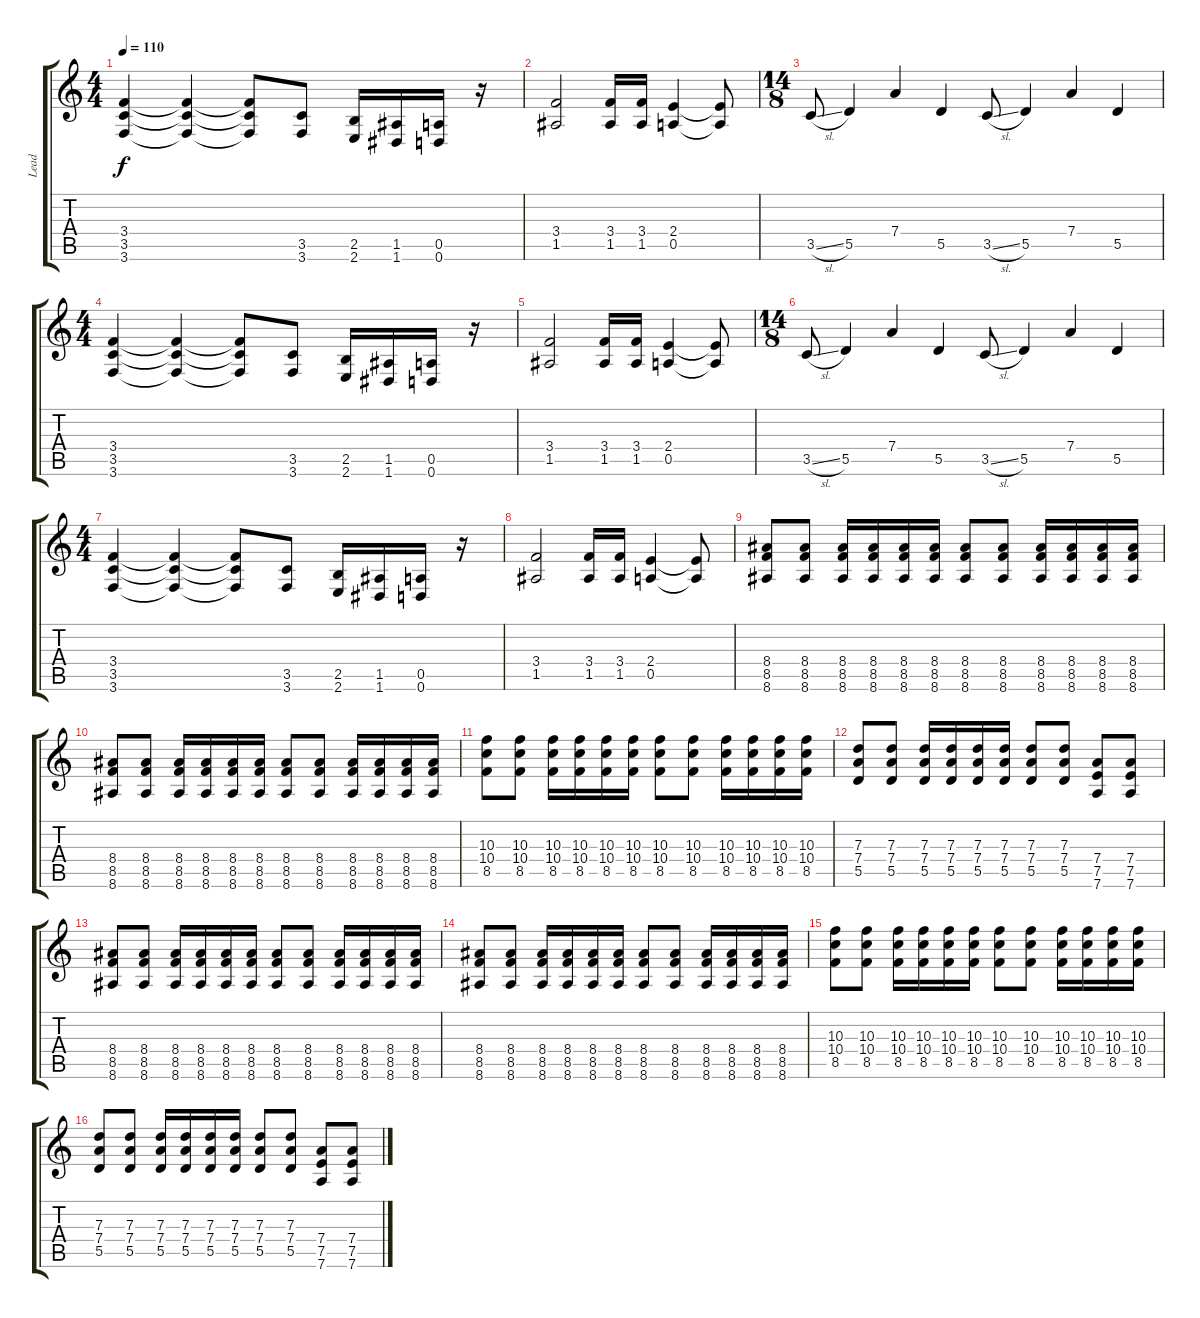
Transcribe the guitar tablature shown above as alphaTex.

\track ("Lead" "Lead") {instrument distortionguitar}
\staff {score tabs}
\tuning (E4 B3 G3 D3 A2 D2) {hide}
\ts (4 4)
\tempo 110
\clef g2
\ks c
(3.4 3.5 3.6).4{dy f} (3.4{t} 3.5{t} 3.6{t}).4 (3.4{t} 3.5{t} 3.6{t}).8 (3.5 3.6).8 (2.5 2.6).16 (1.5 1.6).16 (0.5 0.6).16 r.16 |
(3.4 1.5).2 (3.4 1.5).16 (3.4 1.5).16 (2.4 0.5).4 (2.4{t} 0.5{t}).8 |
\ts (14 8)
3.5{sl}.8 5.5.4 7.4.4 5.5.4 3.5{sl}.8 5.5.4 7.4.4 5.5.4 |
\ts (4 4)
(3.4 3.5 3.6).4 (3.4{t} 3.5{t} 3.6{t}).4 (3.4{t} 3.5{t} 3.6{t}).8 (3.5 3.6).8 (2.5 2.6).16 (1.5 1.6).16 (0.5 0.6).16 r.16 |
(3.4 1.5).2 (3.4 1.5).16 (3.4 1.5).16 (2.4 0.5).4 (2.4{t} 0.5{t}).8 |
\ts (14 8)
3.5{sl}.8 5.5.4 7.4.4 5.5.4 3.5{sl}.8 5.5.4 7.4.4 5.5.4 |
\ts (4 4)
(3.4 3.5 3.6).4 (3.4{t} 3.5{t} 3.6{t}).4 (3.4{t} 3.5{t} 3.6{t}).8 (3.5 3.6).8 (2.5 2.6).16 (1.5 1.6).16 (0.5 0.6).16 r.16 |
(3.4 1.5).2 (3.4 1.5).16 (3.4 1.5).16 (2.4 0.5).4 (2.4{t} 0.5{t}).8 |
(8.4 8.5 8.6).8 (8.4 8.5 8.6).8 (8.4 8.5 8.6).16 (8.4 8.5 8.6).16 (8.4 8.5 8.6).16 (8.4 8.5 8.6).16 (8.4 8.5 8.6).8 (8.4 8.5 8.6).8 (8.4 8.5 8.6).16 (8.4 8.5 8.6).16 (8.4 8.5 8.6).16 (8.4 8.5 8.6).16 |
(8.4 8.5 8.6).8 (8.4 8.5 8.6).8 (8.4 8.5 8.6).16 (8.4 8.5 8.6).16 (8.4 8.5 8.6).16 (8.4 8.5 8.6).16 (8.4 8.5 8.6).8 (8.4 8.5 8.6).8 (8.4 8.5 8.6).16 (8.4 8.5 8.6).16 (8.4 8.5 8.6).16 (8.4 8.5 8.6).16 |
(10.3 10.4 8.5).8 (10.3 10.4 8.5).8 (10.3 10.4 8.5).16 (10.3 10.4 8.5).16 (10.3 10.4 8.5).16 (10.3 10.4 8.5).16 (10.3 10.4 8.5).8 (10.3 10.4 8.5).8 (10.3 10.4 8.5).16 (10.3 10.4 8.5).16 (10.3 10.4 8.5).16 (10.3 10.4 8.5).16 |
(7.3 7.4 5.5).8 (7.3 7.4 5.5).8 (7.3 7.4 5.5).16 (7.3 7.4 5.5).16 (7.3 7.4 5.5).16 (7.3 7.4 5.5).16 (7.3 7.4 5.5).8 (7.3 7.4 5.5).8 (7.4 7.5 7.6).8 (7.4 7.5 7.6).8 |
(8.4 8.5 8.6).8 (8.4 8.5 8.6).8 (8.4 8.5 8.6).16 (8.4 8.5 8.6).16 (8.4 8.5 8.6).16 (8.4 8.5 8.6).16 (8.4 8.5 8.6).8 (8.4 8.5 8.6).8 (8.4 8.5 8.6).16 (8.4 8.5 8.6).16 (8.4 8.5 8.6).16 (8.4 8.5 8.6).16 |
(8.4 8.5 8.6).8 (8.4 8.5 8.6).8 (8.4 8.5 8.6).16 (8.4 8.5 8.6).16 (8.4 8.5 8.6).16 (8.4 8.5 8.6).16 (8.4 8.5 8.6).8 (8.4 8.5 8.6).8 (8.4 8.5 8.6).16 (8.4 8.5 8.6).16 (8.4 8.5 8.6).16 (8.4 8.5 8.6).16 |
(10.3 10.4 8.5).8 (10.3 10.4 8.5).8 (10.3 10.4 8.5).16 (10.3 10.4 8.5).16 (10.3 10.4 8.5).16 (10.3 10.4 8.5).16 (10.3 10.4 8.5).8 (10.3 10.4 8.5).8 (10.3 10.4 8.5).16 (10.3 10.4 8.5).16 (10.3 10.4 8.5).16 (10.3 10.4 8.5).16 |
(7.3 7.4 5.5).8 (7.3 7.4 5.5).8 (7.3 7.4 5.5).16 (7.3 7.4 5.5).16 (7.3 7.4 5.5).16 (7.3 7.4 5.5).16 (7.3 7.4 5.5).8 (7.3 7.4 5.5).8 (7.4 7.5 7.6).8 (7.4 7.5 7.6).8
